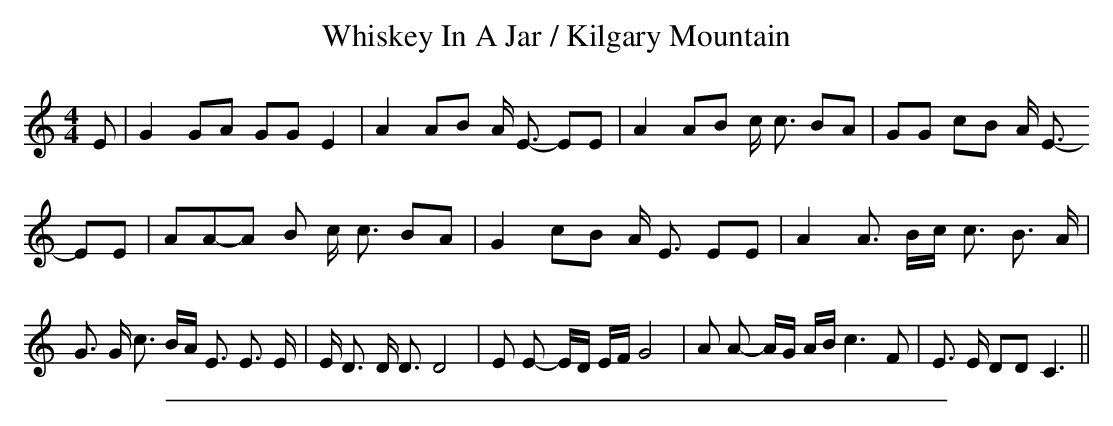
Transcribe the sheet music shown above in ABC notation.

X:1
T: Whiskey In A Jar / Kilgary Mountain
M:4/4
L:1/8
K:C
 E| G2 GA GG E2| A2 AB A/2 E3/2- EE| A2 AB c/2 c3/2 BA| GG cB A/2 E3/2-
EE|\
 AA-A B c/2 c3/2 BA| G2 cB A/2 E3/2 EE| A2 A3/2 B/2c/2 c3/2 B3/2 A/2|\
 G3/2 G/2 c3/2 B/2A/2 E3/2 E3/2 E/2| E/2 D3/2 D/2 D3/2 D4| E E- E/2D/2 E/2F/2 G4|\
 A A- A/2G/2 A/2B/2 c3 F| E3/2 E/2 DD C3||
